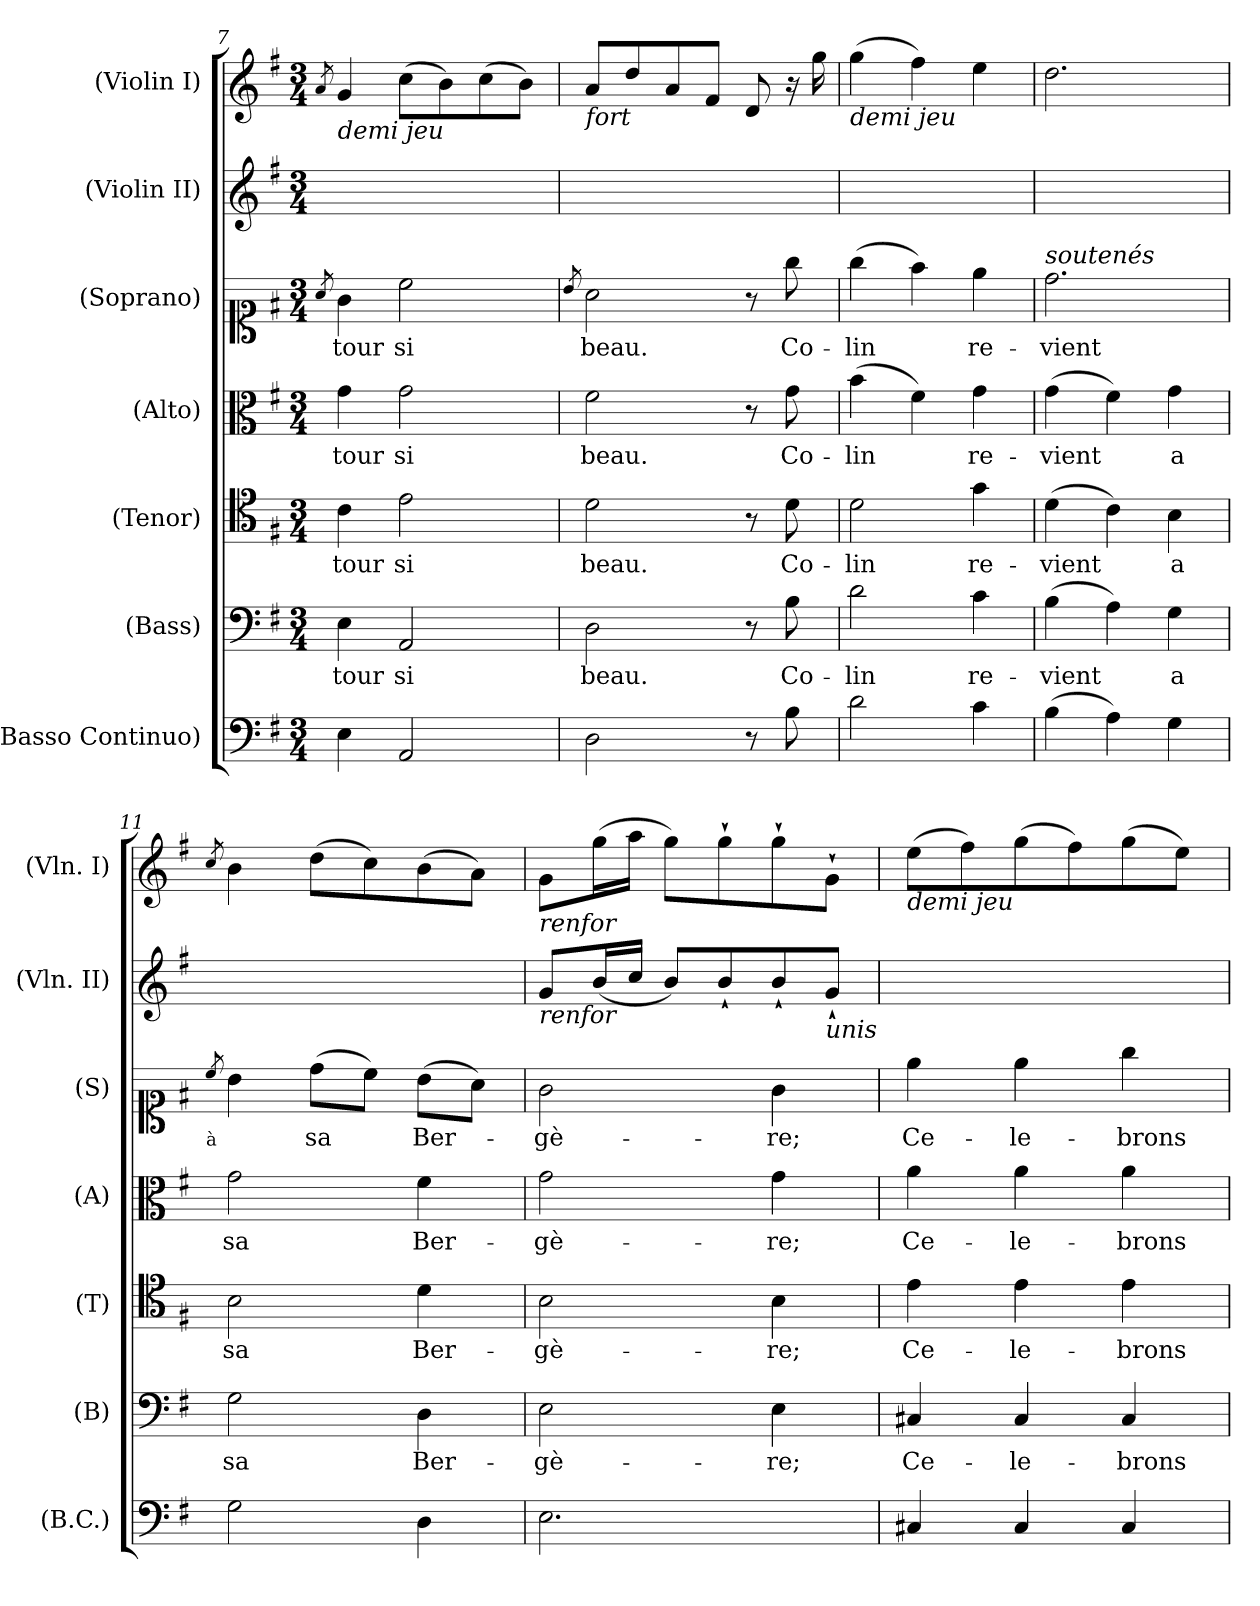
**kern	**kern	**text	**kern	**text	**kern	**text	**kern	**text	**kern	**kern
*part7	*part6	*part6	*part5	*part5	*part4	*part4	*part3	*part3	*part2	*part1
*staff7	*staff6	*staff6	*staff5	*staff5	*staff4	*staff4	*staff3	*staff3	*staff2	*staff1
*I"(Basso Continuo)	*I"(Bass)	*	*I"(Tenor)	*	*I"(Alto)	*	*I"(Soprano)	*	*I"(Violin II)	*I"(Violin I)
*I'(B.C.)	*I'(B)	*	*I'(T)	*	*I'(A)	*	*I'(S)	*	*I'(Vln. II)	*I'(Vln. I)
*clefF4	*clefF4	*	*clefC4	*	*clefC3	*	*clefC1	*	*clefG2	*clefG2
*k[f#]	*k[f#]	*	*k[f#]	*	*k[f#]	*	*k[f#]	*	*k[f#]	*k[f#]
*G:	*G:	*	*G:	*	*G:	*	*G:	*	*G:	*G:
*M3/4	*M3/4	*	*M3/4	*	*M3/4	*	*M3/4	*	*M3/4	*M3/4
=7	=7	=7	=7	=7	=7	=7	=7	=7	=7	=7
.	.	.	.	.	.	.	8qa/	.	.	8qa/
!	!	!	!	!	!	!	!	!	!	!LO:TX:b:i:t=demi jeu
4E\	4E\	-tour	4c\	-tour	4g\	-tour	4g\	-tour	2.ryy	4g/
2AA/	2AA/	si	2e\	si	2g\	si	2cc\	si	.	(8cc\L
.	.	.	.	.	.	.	.	.	.	8b\)
.	.	.	.	.	.	.	.	.	.	(8cc\
.	.	.	.	.	.	.	.	.	.	8b\J)
!!LO:PB:g=z
=8	=8	=8	=8	=8	=8	=8	=8	=8	=8	=8
.	.	.	.	.	.	.	8qb/	.	.	.
!	!	!	!	!	!	!	!	!	!	!LO:TX:b:i:t=fort
2D\	2D\	beau.	2d\	beau.	2f#\	beau.	2a\	beau.	2.ryy	8a/L
.	.	.	.	.	.	.	.	.	.	8dd/
.	.	.	.	.	.	.	.	.	.	8a/
.	.	.	.	.	.	.	.	.	.	8f#/J
8r	8r	.	8r	.	8r	.	8r	.	.	8d/
8B\	8B\	Co-	8d\	Co-	8g\	Co-	8gg\	Co-	.	16r
.	.	.	.	.	.	.	.	.	.	16gg\
=9	=9	=9	=9	=9	=9	=9	=9	=9	=9	=9
!	!	!	!	!	!	!	!	!	!	!LO:TX:b:i:t=demi jeu
2d\	2d\	-lin	2d\	-lin	(4b\	-lin	(4gg\	-lin	2.ryy	(4gg\
.	.	.	.	.	4f#\)	.	4ff#\)	.	.	4ff#\)
4c\	4c\	re-	4g\	re-	4g\	re-	4ee\	re-	.	4ee\
=10	=10	=10	=10	=10	=10	=10	=10	=10	=10	=10
!	!	!	!	!	!	!	!LO:TX:a:i:t=soutenés	!	!	!
(4B\	(4B\	-vient	(4d\	-vient	(4g\	-vient	2.dd\	-vient	2.ryy	2.dd\
4A\)	4A\)	.	4c\)	.	4f#\)	.	.	.	.	.
4G\	4G\	a	4B\	a	4g\	a	.	.	.	.
=11	=11	=11	=11	=11	=11	=11	=11	=11	=11	=11
.	.	.	.	.	.	.	8qcc/	à	.	8qcc/
2G\	2G\	sa	2B\	sa	2g\	sa	4b\	.	2.ryy	4b\
.	.	.	.	.	.	.	(8dd\L	sa	.	(8dd\L
.	.	.	.	.	.	.	8cc\J)	.	.	8cc\)
4D\	4D\	Ber-	4d\	Ber-	4f#\	Ber-	(8b\L	Ber-	.	(8b\
.	.	.	.	.	.	.	8a\J)	.	.	8a\J)
=12	=12	=12	=12	=12	=12	=12	=12	=12	=12	=12
!	!	!	!	!	!	!	!	!	!	!LO:TX:b:i:t=renfor
!	!	!	!	!	!	!	!	!	!LO:TX:b:i:t=renfor	!
2.E\	2E\	-gè-	2B\	-gè-	2g\	-gè-	2g\	-gè-	8g/L	8g\L
.	.	.	.	.	.	.	.	.	(16b/L	(16gg\L
.	.	.	.	.	.	.	.	.	16cc/JJ	16aa\JJ
.	.	.	.	.	.	.	.	.	8b/L)	8gg\L)
.	.	.	.	.	.	.	.	.	8b`</	8gg`>\
.	4E\	-re;	4B\	-re;	4g\	-re;	4g\	-re;	8b`</	8gg`>\
!	!	!	!	!	!	!	!	!	!LO:TX:b:i:t=unis	!
.	.	.	.	.	.	.	.	.	8g`</J	8g`>\J
=13	=13	=13	=13	=13	=13	=13	=13	=13	=13	=13
!	!	!	!	!	!	!	!	!	!	!LO:TX:b:i:t=demi jeu
4C#X/	4C#X/	Ce-	4e\	Ce-	4a\	Ce-	4ee\	Ce-	2.ryy	(8ee\L
.	.	.	.	.	.	.	.	.	.	8ff#\)
4C#/	4C#/	-le-	4e\	-le-	4a\	-le-	4ee\	-le-	.	(8gg\
.	.	.	.	.	.	.	.	.	.	8ff#\)
4C#/	4C#/	-brons	4e\	-brons	4a\	-brons	4gg\	-brons	.	(8gg\
.	.	.	.	.	.	.	.	.	.	8ee\J)
=	=	=	=	=	=	=	=	=	=	=
*-	*-	*-	*-	*-	*-	*-	*-	*-	*-	*-
